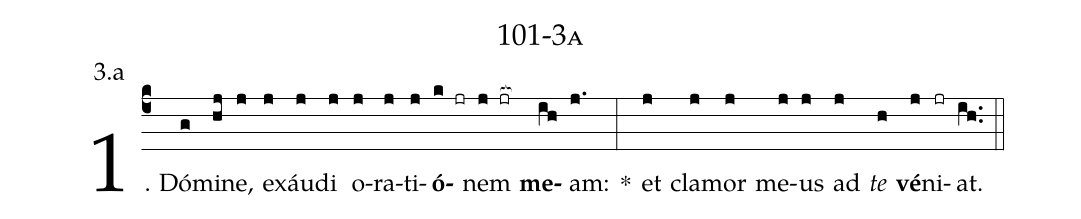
name: 101-3a;
annotation: 3.a;
%%
(c4)1. Dó(g)mi(hj)ne,(j) ex(j)áu(j)di(j) o(j)ra(j)ti(j)<b>ó</b>(k jr)nem(j jr[ocb:1{]) <b>me</b>(ih[ocb:0}])am:(j.) *(:) et(j) cla(j)mor(j) me(j)us(j) ad(j) <i>te</i>(h) <b>vé</b>(j)ni(jr)at.(ih..) (::)
